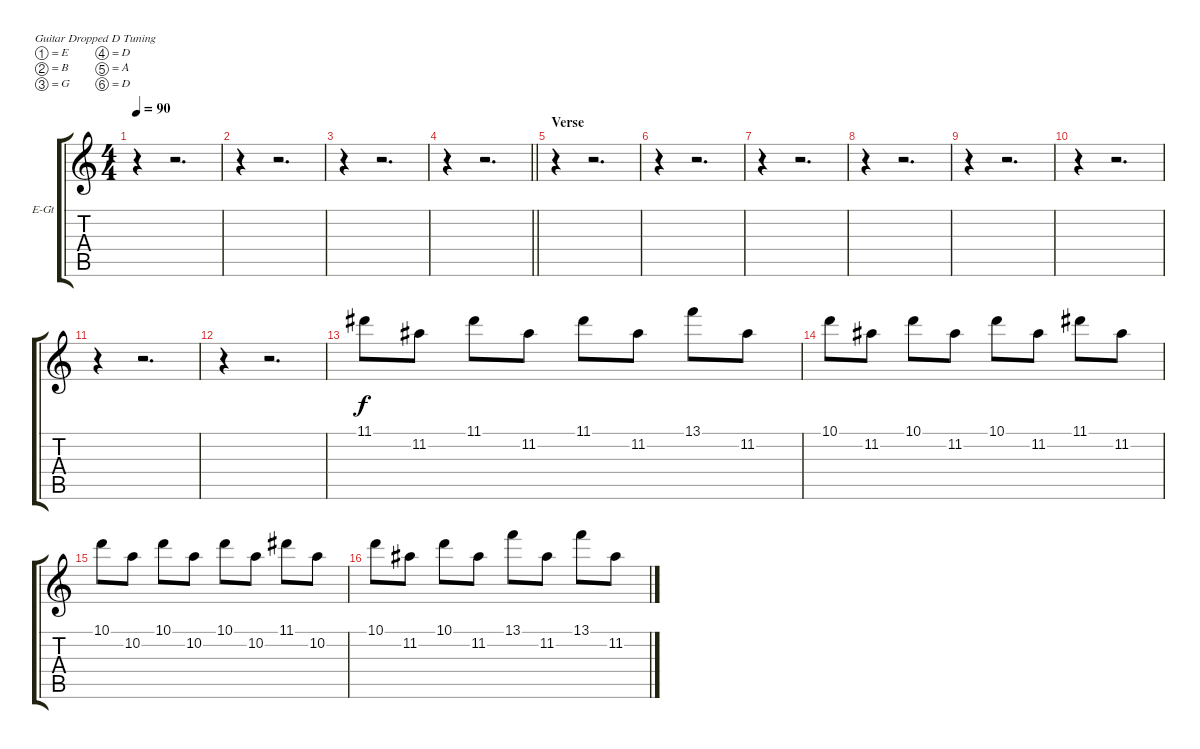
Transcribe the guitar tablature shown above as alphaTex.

\bracketExtendMode groupsimilarinstruments
\firstSystemTrackNameOrientation horizontal
\otherSystemsTrackNameOrientation horizontal
\track ("Lead Main" "E-Gt") {instrument overdrivenguitar}
\staff {score tabs}
\tuning (E4 B3 G3 D3 A2 D2)
\ts (4 4)
\tempo 90
\clef g2
\ks c
r.4{dy f} r.2{d} |
r.4 r.2{d} |
r.4 r.2{d} |
\barLineRight lightlight
r.4 r.2{d} |
\section ("" "Verse")
r.4 r.2{d} |
r.4 r.2{d} |
r.4 r.2{d} |
r.4 r.2{d} |
r.4 r.2{d} |
r.4 r.2{d} |
r.4 r.2{d} |
r.4 r.2{d} |
11.1.8 11.2.8 11.1.8 11.2.8 11.1.8 11.2.8 13.1.8 11.2.8 |
10.1.8 11.2.8 10.1.8 11.2.8 10.1.8 11.2.8 11.1.8 11.2.8 |
10.1.8 10.2.8 10.1.8 10.2.8 10.1.8 10.2.8 11.1.8 10.2.8 |
10.1.8 11.2.8 10.1.8 11.2.8 13.1.8 11.2.8 13.1.8 11.2.8
